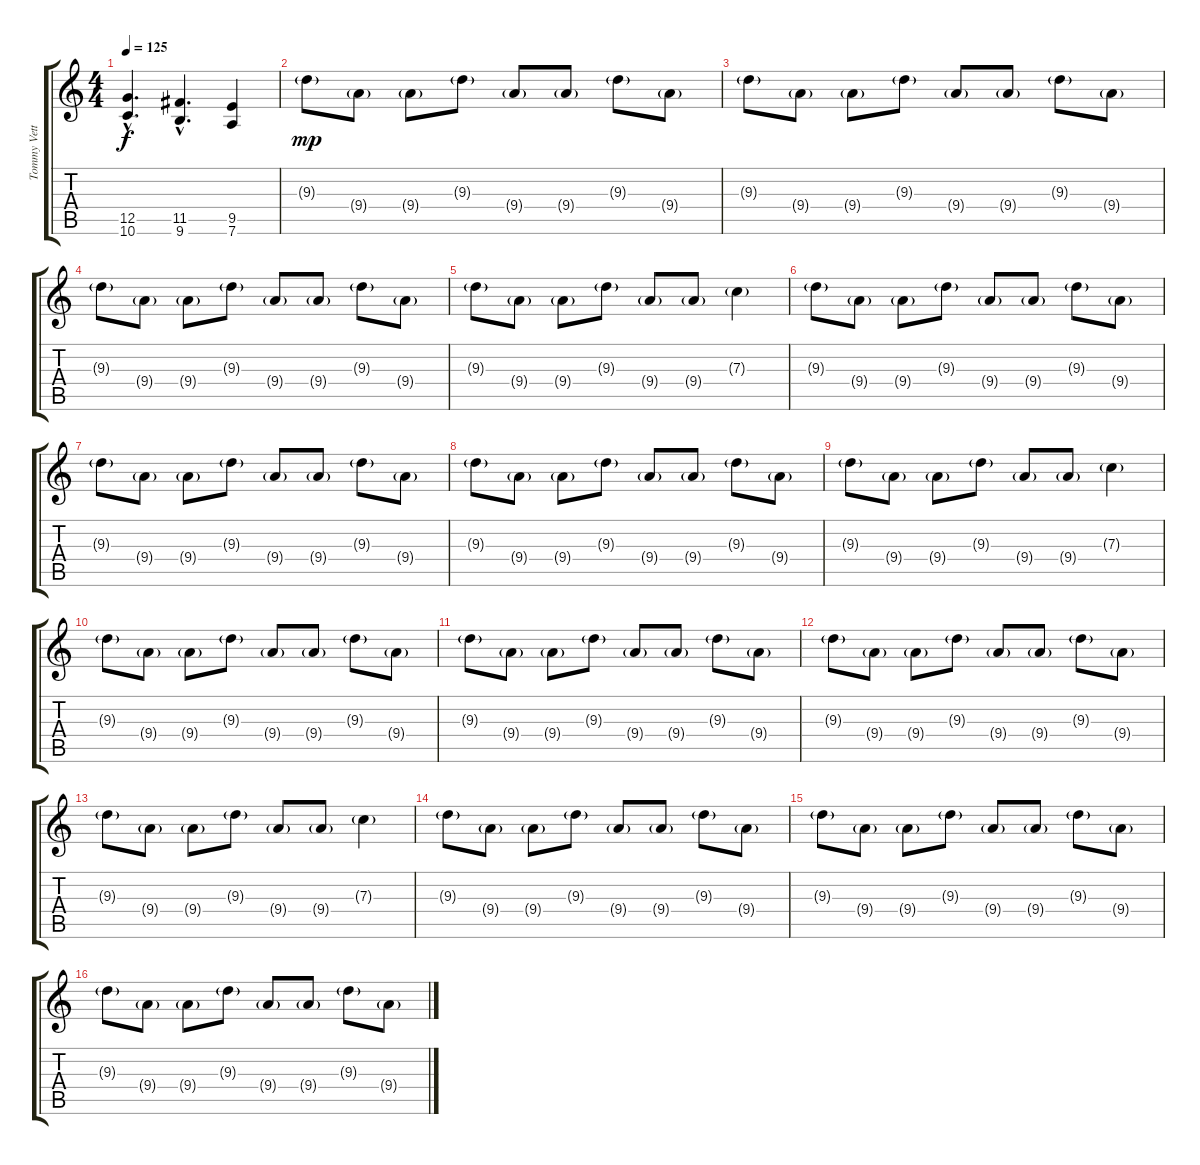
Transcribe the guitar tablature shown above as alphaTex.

\track ("Tommy Vetterli" "Tommy Vett") {instrument distortionguitar}
\staff {score tabs}
\tuning (D4 A3 F3 C3 G2 D2) {hide}
\ts (4 4)
\tempo 125
\clef g2
\ks c
(12.5{hac} 10.6{hac}).4{d dy f} (11.5{hac} 9.6{hac}).4{d} (9.5 7.6).4 |
9.3{g}.8{dy mp} 9.4{g}.8 9.4{g}.8 9.3{g}.8 9.4{g}.8 9.4{g}.8 9.3{g}.8 9.4{g}.8 |
9.3{g}.8 9.4{g}.8 9.4{g}.8 9.3{g}.8 9.4{g}.8 9.4{g}.8 9.3{g}.8 9.4{g}.8 |
9.3{g}.8 9.4{g}.8 9.4{g}.8 9.3{g}.8 9.4{g}.8 9.4{g}.8 9.3{g}.8 9.4{g}.8 |
9.3{g}.8 9.4{g}.8 9.4{g}.8 9.3{g}.8 9.4{g}.8 9.4{g}.8 7.3{g}.4 |
9.3{g}.8 9.4{g}.8 9.4{g}.8 9.3{g}.8 9.4{g}.8 9.4{g}.8 9.3{g}.8 9.4{g}.8 |
9.3{g}.8 9.4{g}.8 9.4{g}.8 9.3{g}.8 9.4{g}.8 9.4{g}.8 9.3{g}.8 9.4{g}.8 |
9.3{g}.8 9.4{g}.8 9.4{g}.8 9.3{g}.8 9.4{g}.8 9.4{g}.8 9.3{g}.8 9.4{g}.8 |
9.3{g}.8 9.4{g}.8 9.4{g}.8 9.3{g}.8 9.4{g}.8 9.4{g}.8 7.3{g}.4 |
9.3{g}.8 9.4{g}.8 9.4{g}.8 9.3{g}.8 9.4{g}.8 9.4{g}.8 9.3{g}.8 9.4{g}.8 |
9.3{g}.8 9.4{g}.8 9.4{g}.8 9.3{g}.8 9.4{g}.8 9.4{g}.8 9.3{g}.8 9.4{g}.8 |
9.3{g}.8 9.4{g}.8 9.4{g}.8 9.3{g}.8 9.4{g}.8 9.4{g}.8 9.3{g}.8 9.4{g}.8 |
9.3{g}.8 9.4{g}.8 9.4{g}.8 9.3{g}.8 9.4{g}.8 9.4{g}.8 7.3{g}.4 |
9.3{g}.8 9.4{g}.8 9.4{g}.8 9.3{g}.8 9.4{g}.8 9.4{g}.8 9.3{g}.8 9.4{g}.8 |
9.3{g}.8 9.4{g}.8 9.4{g}.8 9.3{g}.8 9.4{g}.8 9.4{g}.8 9.3{g}.8 9.4{g}.8 |
9.3{g}.8 9.4{g}.8 9.4{g}.8 9.3{g}.8 9.4{g}.8 9.4{g}.8 9.3{g}.8 9.4{g}.8
